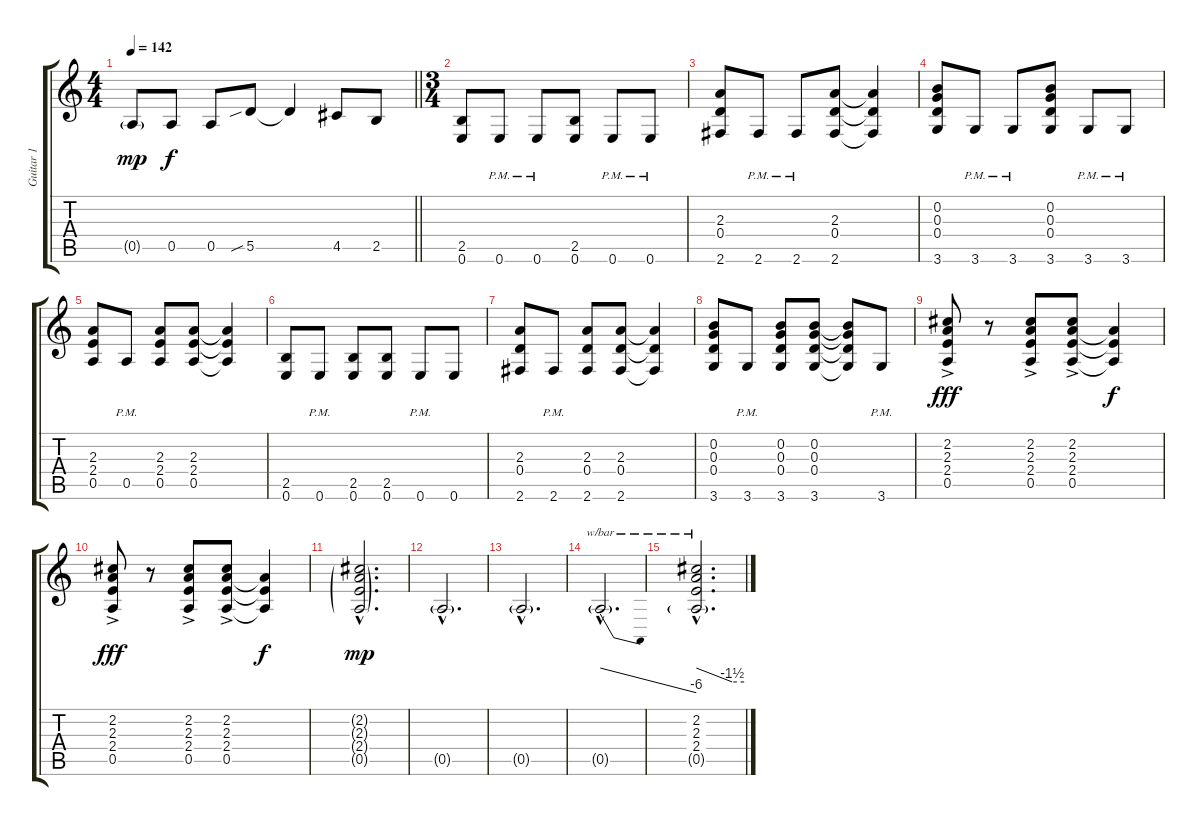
\track ("Guitar 1" "Guitar 1") {instrument overdrivenguitar}
\staff {score tabs}
\tuning (E4 B3 G3 D3 A2 E2) {hide}
\ts (4 4)
\tempo 142
\clef g2
\barLineRight lightlight
\ks c
0.5{g}.8{dy mp} 0.5.8{dy f} 0.5.8 5.5{sib}.8 5.5{t}.4 4.5.8 2.5.8 |
\ts (3 4)
(2.5 0.6).8 0.6{pm}.8 0.6{pm}.8 (2.5 0.6).8 0.6{pm}.8 0.6{pm}.8 |
(2.3 0.4 2.6).8 2.6{pm}.8 2.6{pm}.8 (2.3 0.4 2.6).8 (2.3{t} 0.4{t} 2.6{t}).4 |
(0.2 0.3 0.4 3.6).8 3.6{pm}.8 3.6{pm}.8 (0.2 0.3 0.4 3.6).8 3.6{pm}.8 3.6{pm}.8 |
(2.3 2.4 0.5).8 0.5{pm}.8 (2.3 2.4 0.5).8 (2.3 2.4 0.5).8 (2.3{t} 2.4{t} 0.5{t}).4 |
(2.5 0.6).8 0.6{pm}.8 (2.5 0.6).8 (2.5 0.6).8 0.6{pm}.8 0.6.8 |
(2.3 0.4 2.6).8 2.6{pm}.8 (2.3 0.4 2.6).8 (2.3 0.4 2.6).8 (2.3{t} 0.4{t} 2.6{t}).4 |
(0.2 0.3 0.4 3.6).8 3.6{pm}.8 (0.2 0.3 0.4 3.6).8 (0.2 0.3 0.4 3.6).8 (0.2{t} 0.3{t} 0.4{t} 3.6{t}).8 3.6{pm}.8 |
(2.2{ac} 2.3{ac} 2.4{ac} 0.5{ac}).8{dy fff} r.8 (2.2{ac} 2.3{ac} 2.4{ac} 0.5{ac}).8 (2.2{ac} 2.3{ac} 2.4{ac} 0.5{ac}).8 (2.3{t} 2.4{t} 0.5{t}).4{dy f} |
(2.2{ac} 2.3{ac} 2.4{ac} 0.5{ac}).8{dy fff} r.8 (2.2{ac} 2.3{ac} 2.4{ac} 0.5{ac}).8 (2.2{ac} 2.3{ac} 2.4{ac} 0.5{ac}).8 (2.3{t} 2.4{t} 0.5{t}).4{dy f} |
(2.2{g hac} 2.3{g hac} 2.4{g hac} 0.5{g hac}).2{d dy mp} |
0.5{g hac}.2{d} |
0.5{g hac}.2{d} |
0.5{g hac}.2{d tbe (dive default 0 0 60 -24)} |
(2.2{hac} 2.3{hac} 2.4{hac} 0.5{g hac}).2{d tbe (custom default 0 0 45 -6 60 -6)}
